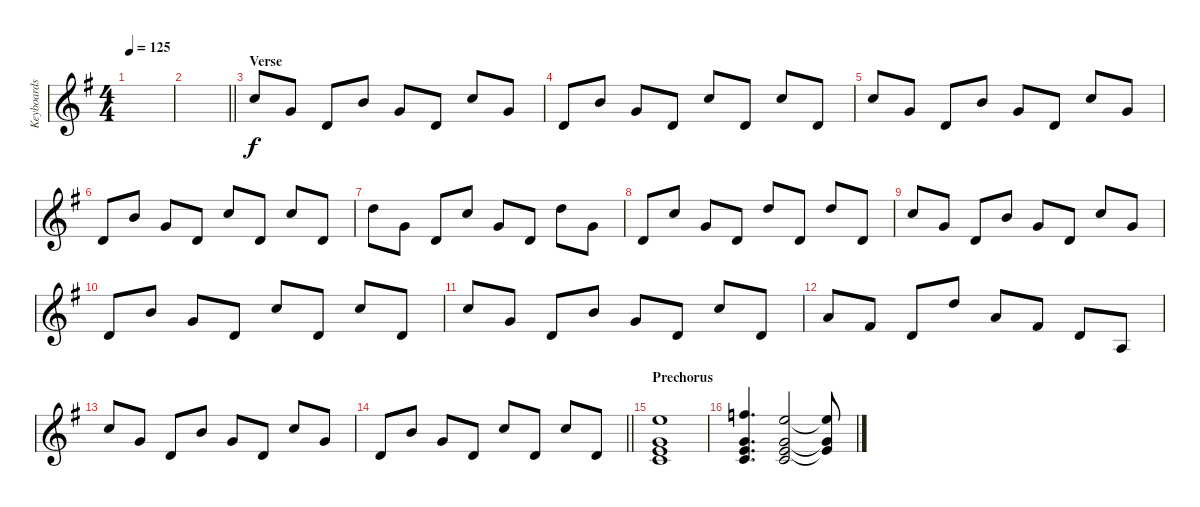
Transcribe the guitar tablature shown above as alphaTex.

\track ("Keyboards" "Keyboards") {instrument pad1newage}
\staff {score}
\tuning (E4 B3 G3 D3 A2 E2) {hide}
\ts (4 4)
\tempo 125
\clef g2
\ks g
|
\barLineRight lightlight
|
\section ("" "Verse")
8.1.8 8.2.8 7.3.8 7.1.8 8.2.8 7.3.8 8.1.8 8.2.8 |
7.3.8 7.1.8 8.2.8 7.3.8 8.1.8 7.3.8 8.1.8 7.3.8 |
8.1.8 8.2.8 7.3.8 7.1.8 8.2.8 7.3.8 8.1.8 8.2.8 |
7.3.8 7.1.8 8.2.8 7.3.8 8.1.8 7.3.8 8.1.8 7.3.8 |
10.1.8 8.2.8 7.3.8 8.1.8 8.2.8 7.3.8 10.1.8 8.2.8 |
7.3.8 8.1.8 8.2.8 7.3.8 10.1.8 7.3.8 10.1.8 7.3.8 |
8.1.8 8.2.8 7.3.8 7.1.8 8.2.8 7.3.8 8.1.8 8.2.8 |
7.3.8 7.1.8 8.2.8 7.3.8 8.1.8 7.3.8 8.1.8 7.3.8 |
8.1.8 8.2.8 7.3.8 7.1.8 8.2.8 7.3.8 8.1.8 7.3.8 |
10.2.8 11.3.8 12.4.8 10.1.8 10.2.8 11.3.8 12.4.8 12.5.8 |
8.1.8 8.2.8 7.3.8 7.1.8 8.2.8 7.3.8 8.1.8 8.2.8 |
\barLineRight lightlight
7.3.8 7.1.8 8.2.8 7.3.8 8.1.8 7.3.8 8.1.8 7.3.8 |
\section ("" "Prechorus")
(12.1 8.2 9.3 10.4).1 |
(13.1 8.2 9.3 10.4).4{d} (12.1 8.2 9.3 10.4).2 (12.1{t} 8.2{t} 9.3{t}).8
